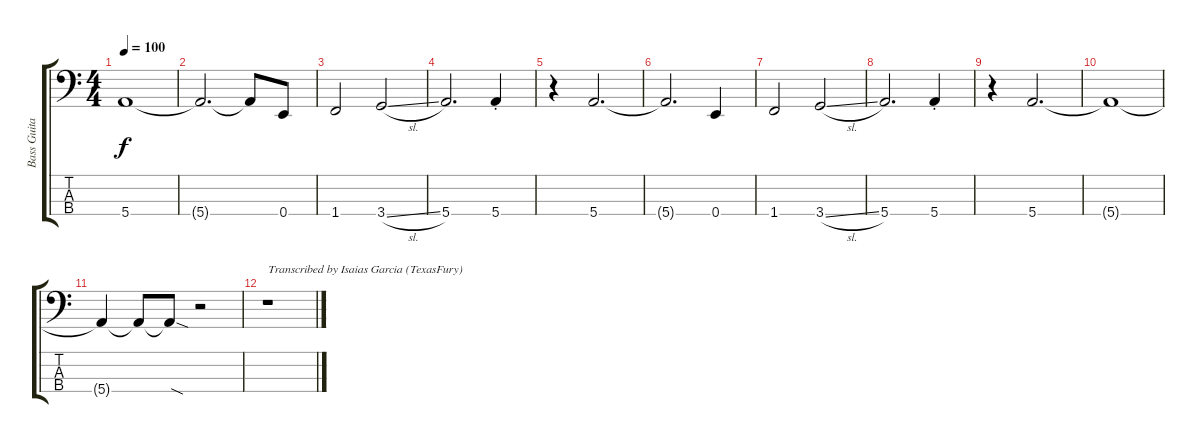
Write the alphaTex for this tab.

\track ("Bass Guitar" "Bass Guita") {instrument electricbassfinger}
\staff {score tabs}
\tuning (G2 D2 A1 E1) {hide}
\ts (4 4)
\tempo 100
\clef f4
\ks aminor
5.4{t}.1{dy f} |
5.4{t}.2{d} 5.4{t}.8 0.4.8 |
1.4.2 3.4{sl}.2 |
5.4.2{d} 5.4{st}.4 |
r.4 5.4.2{d} |
5.4{t}.2{d} 0.4.4 |
1.4.2 3.4{sl}.2 |
5.4.2{d} 5.4{st}.4 |
r.4 5.4.2{d volume 3} |
5.4{t}.1 |
5.4{t}.4 5.4{t}.8 5.4{sod t}.8 r.2 |
r.1{txt "Transcribed by Isaias Garcia (TexasFury)"}
